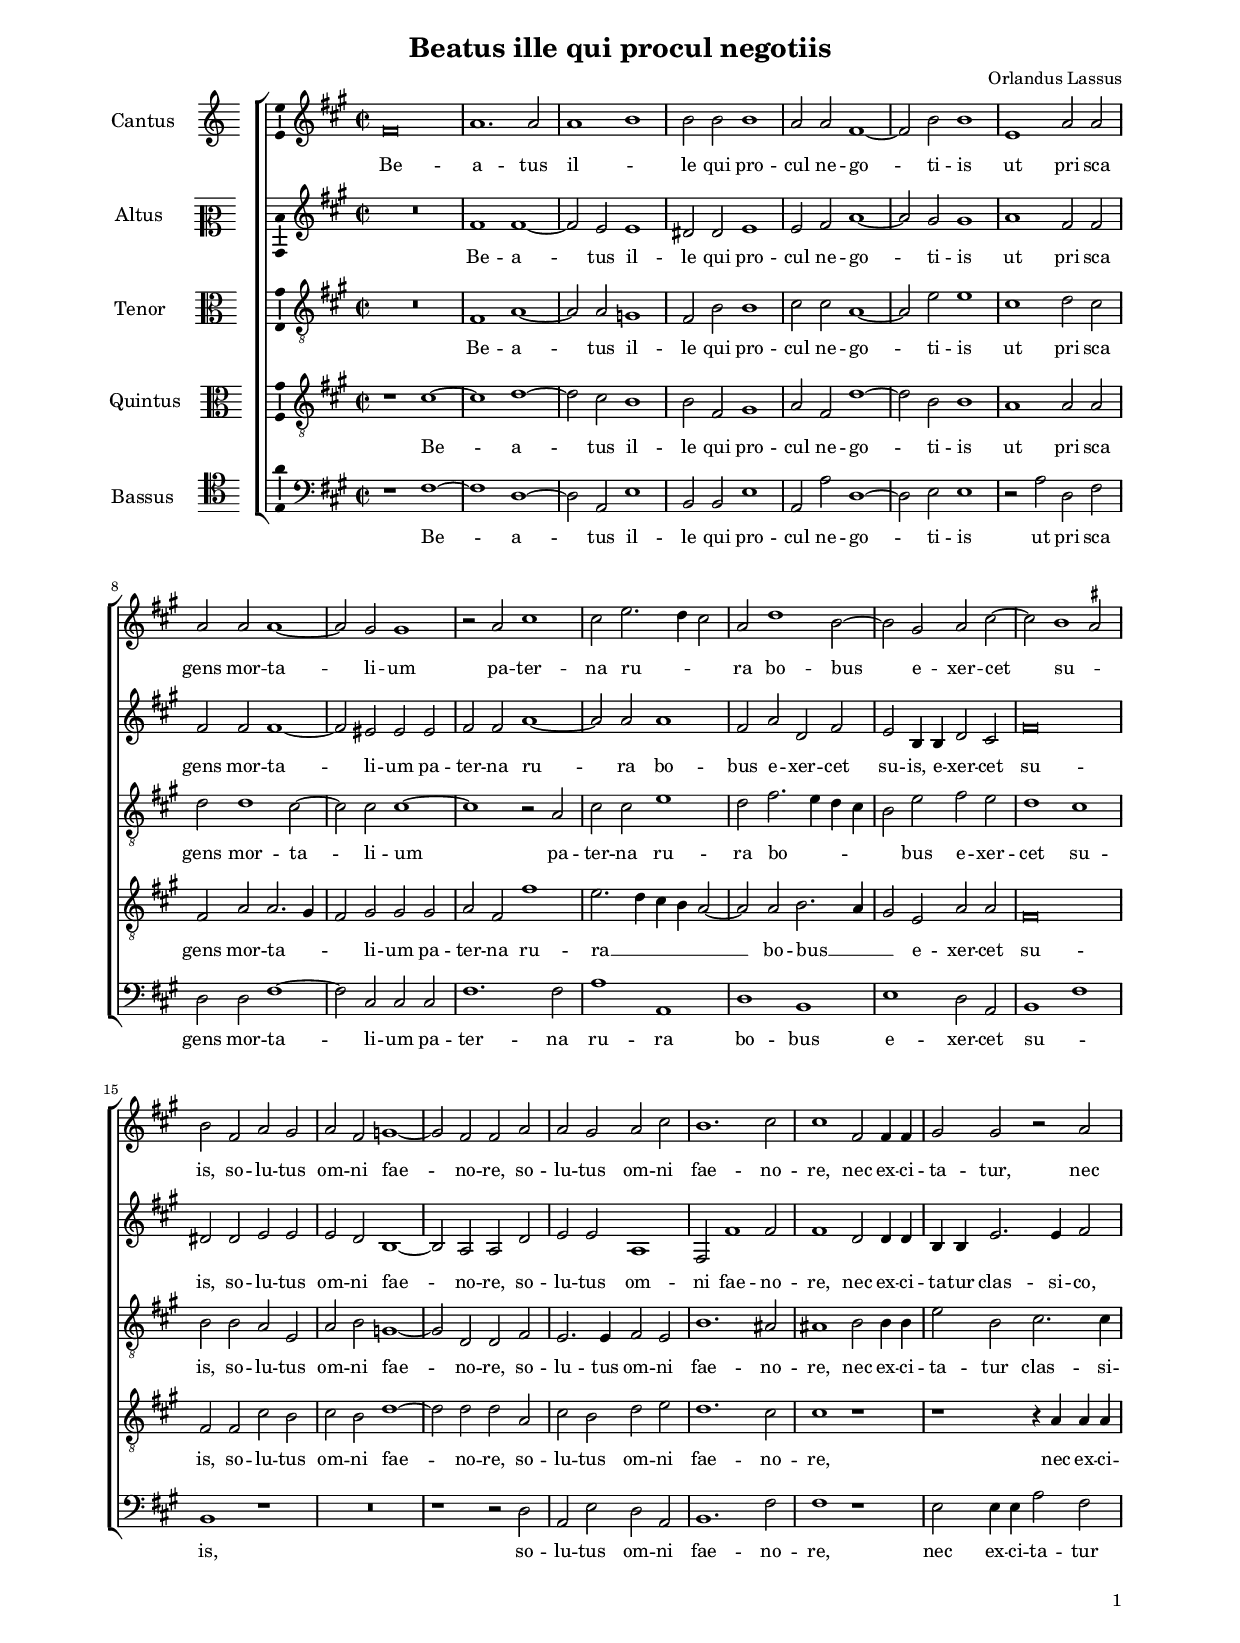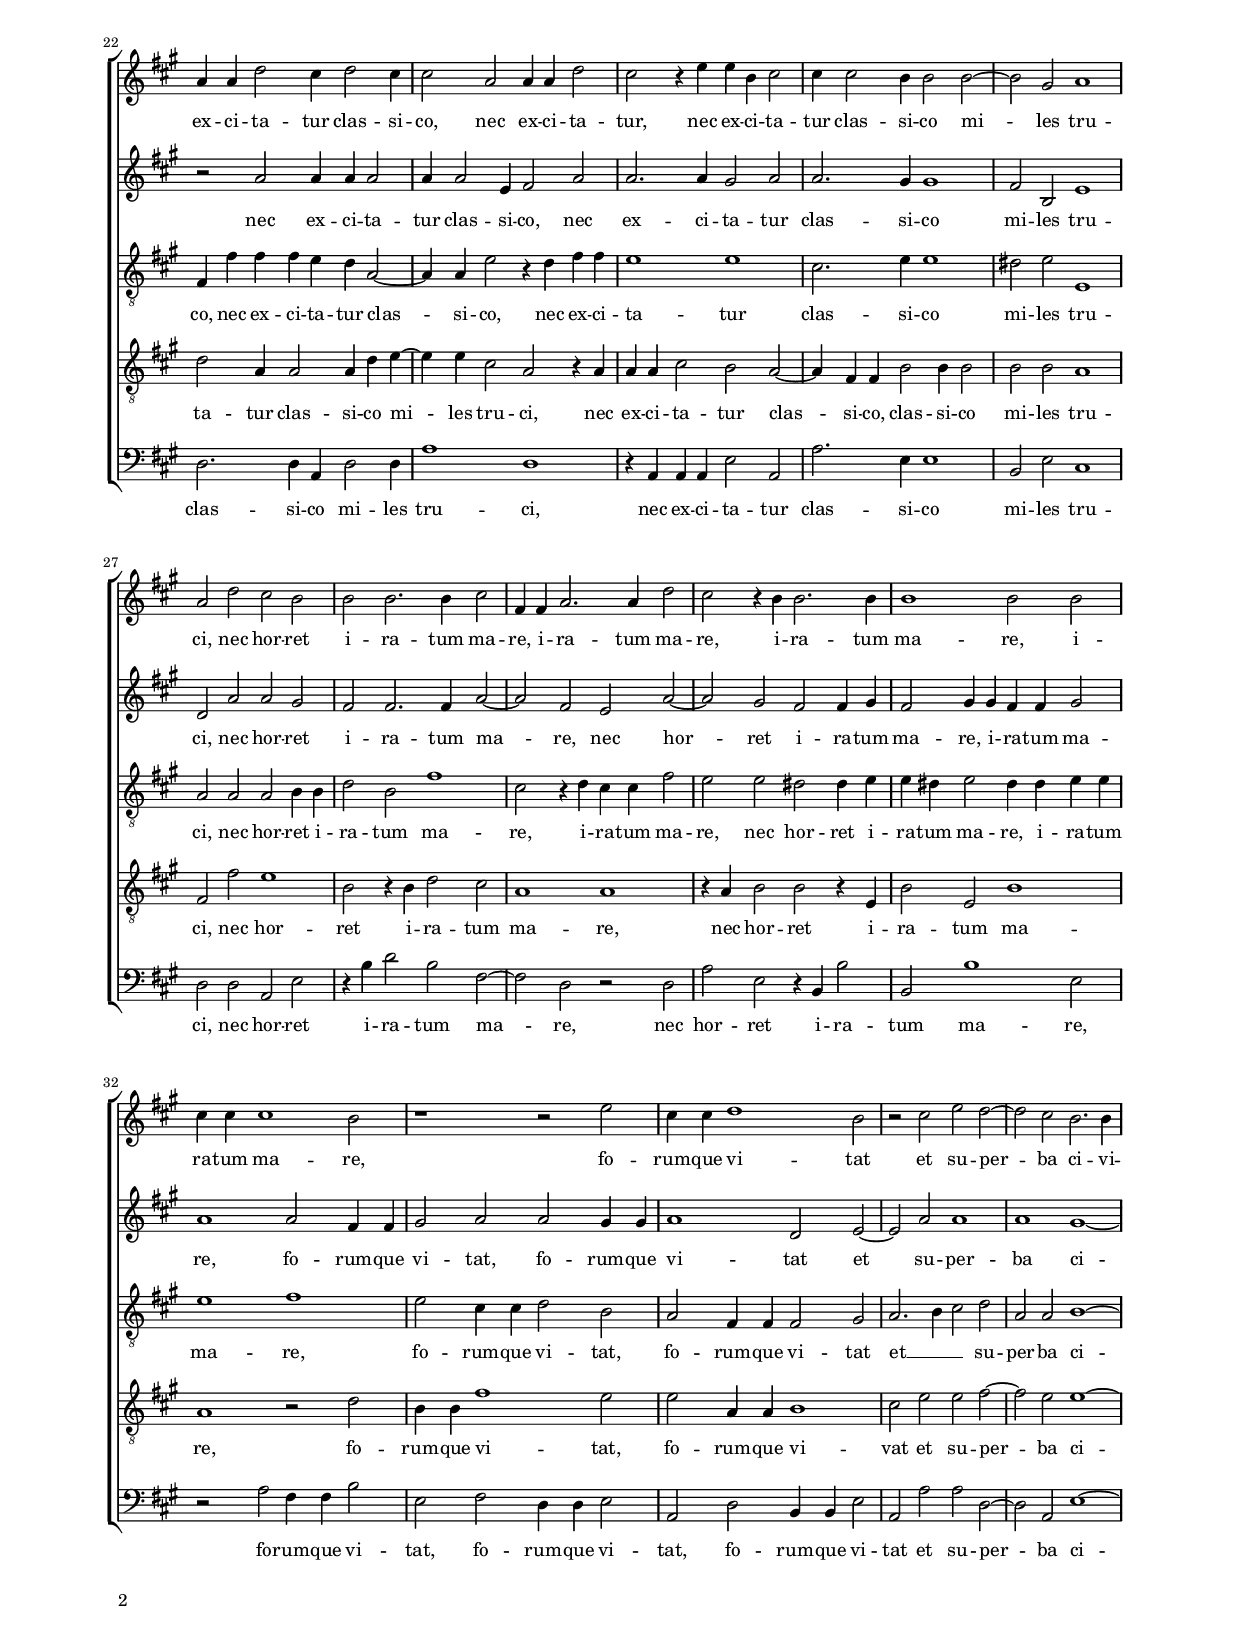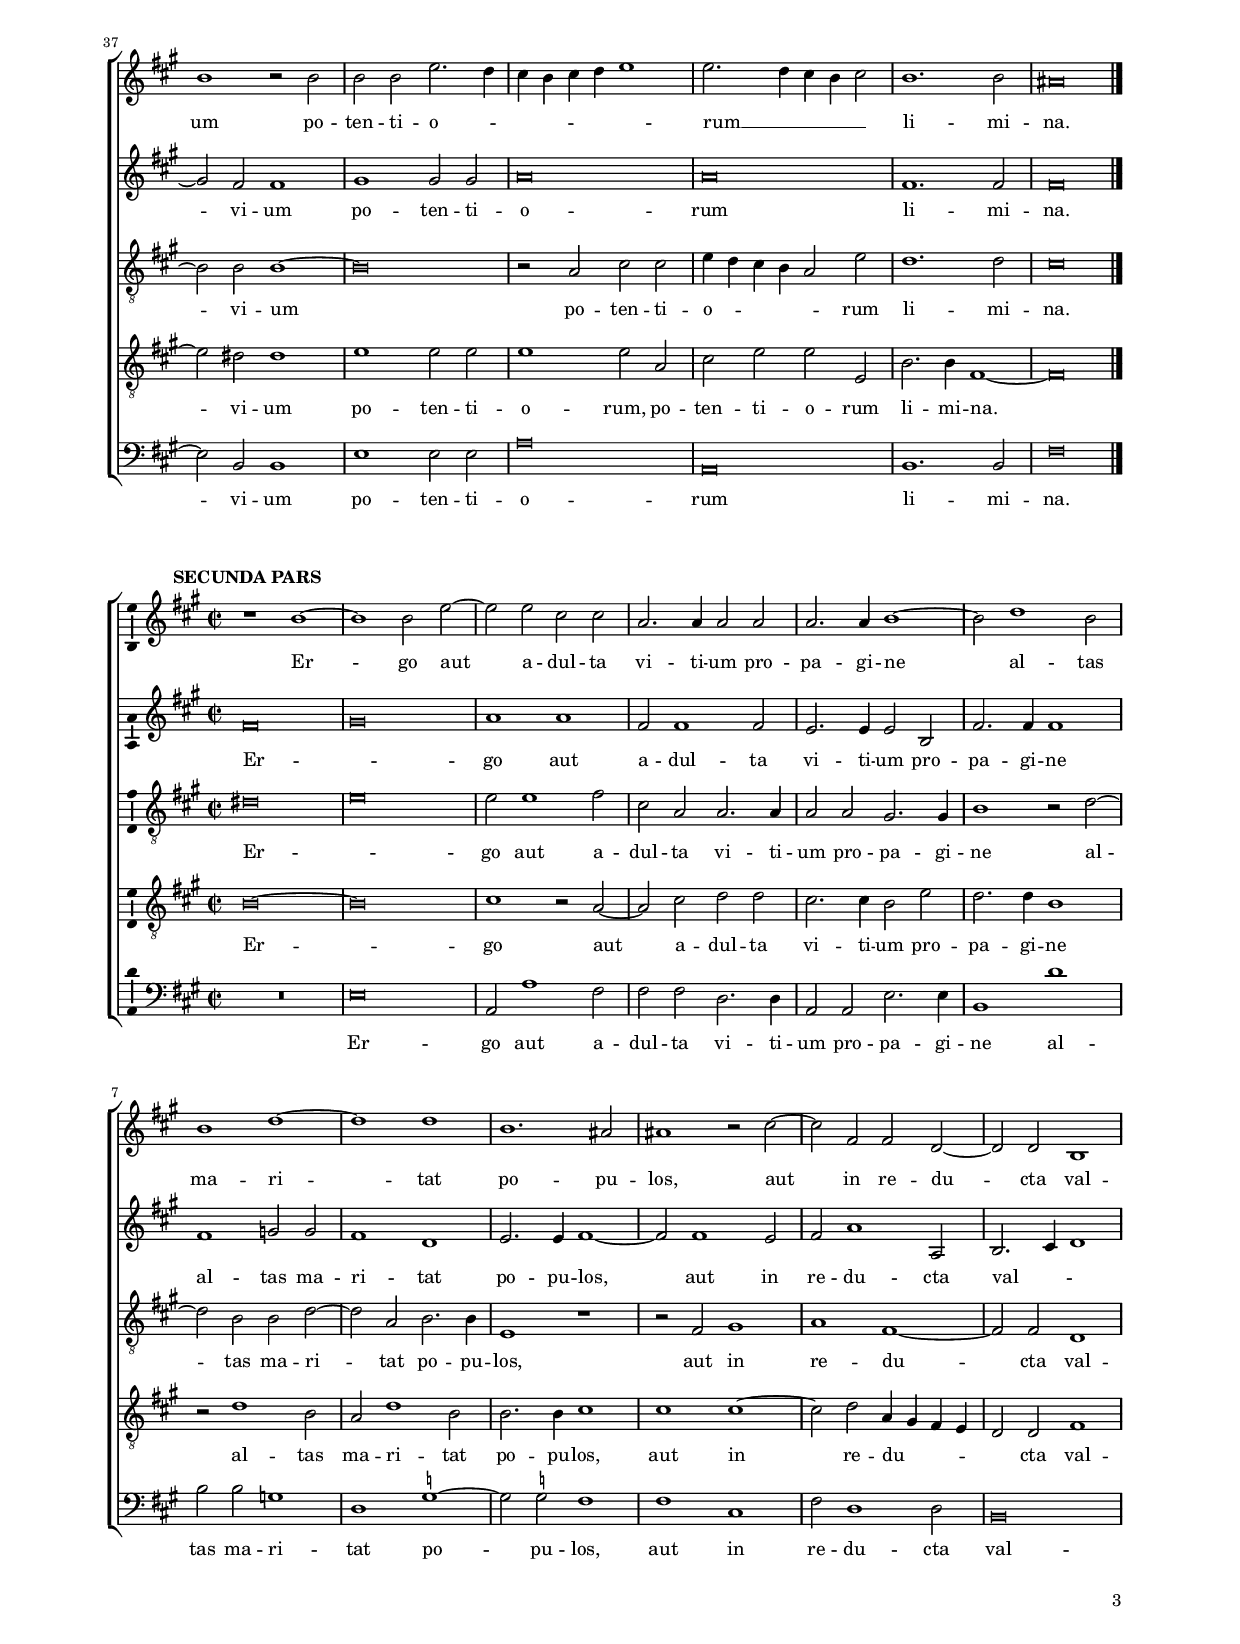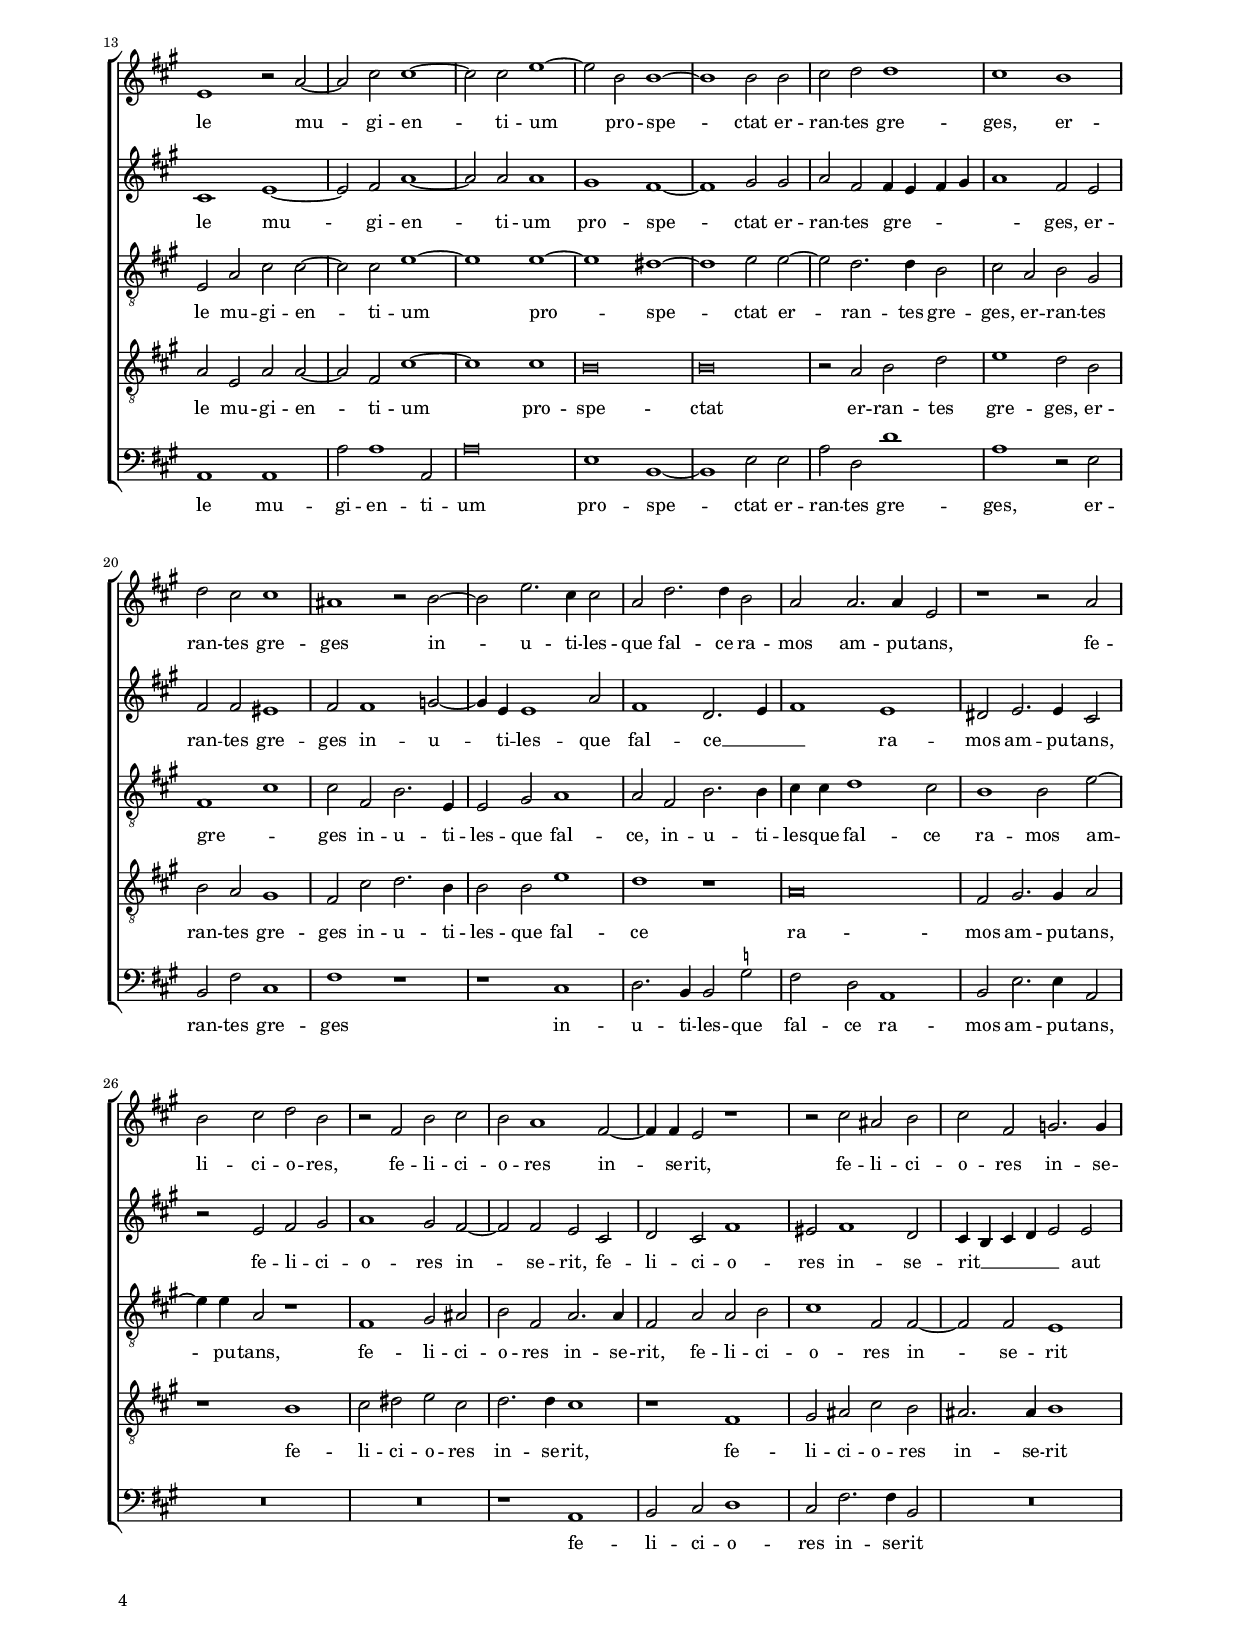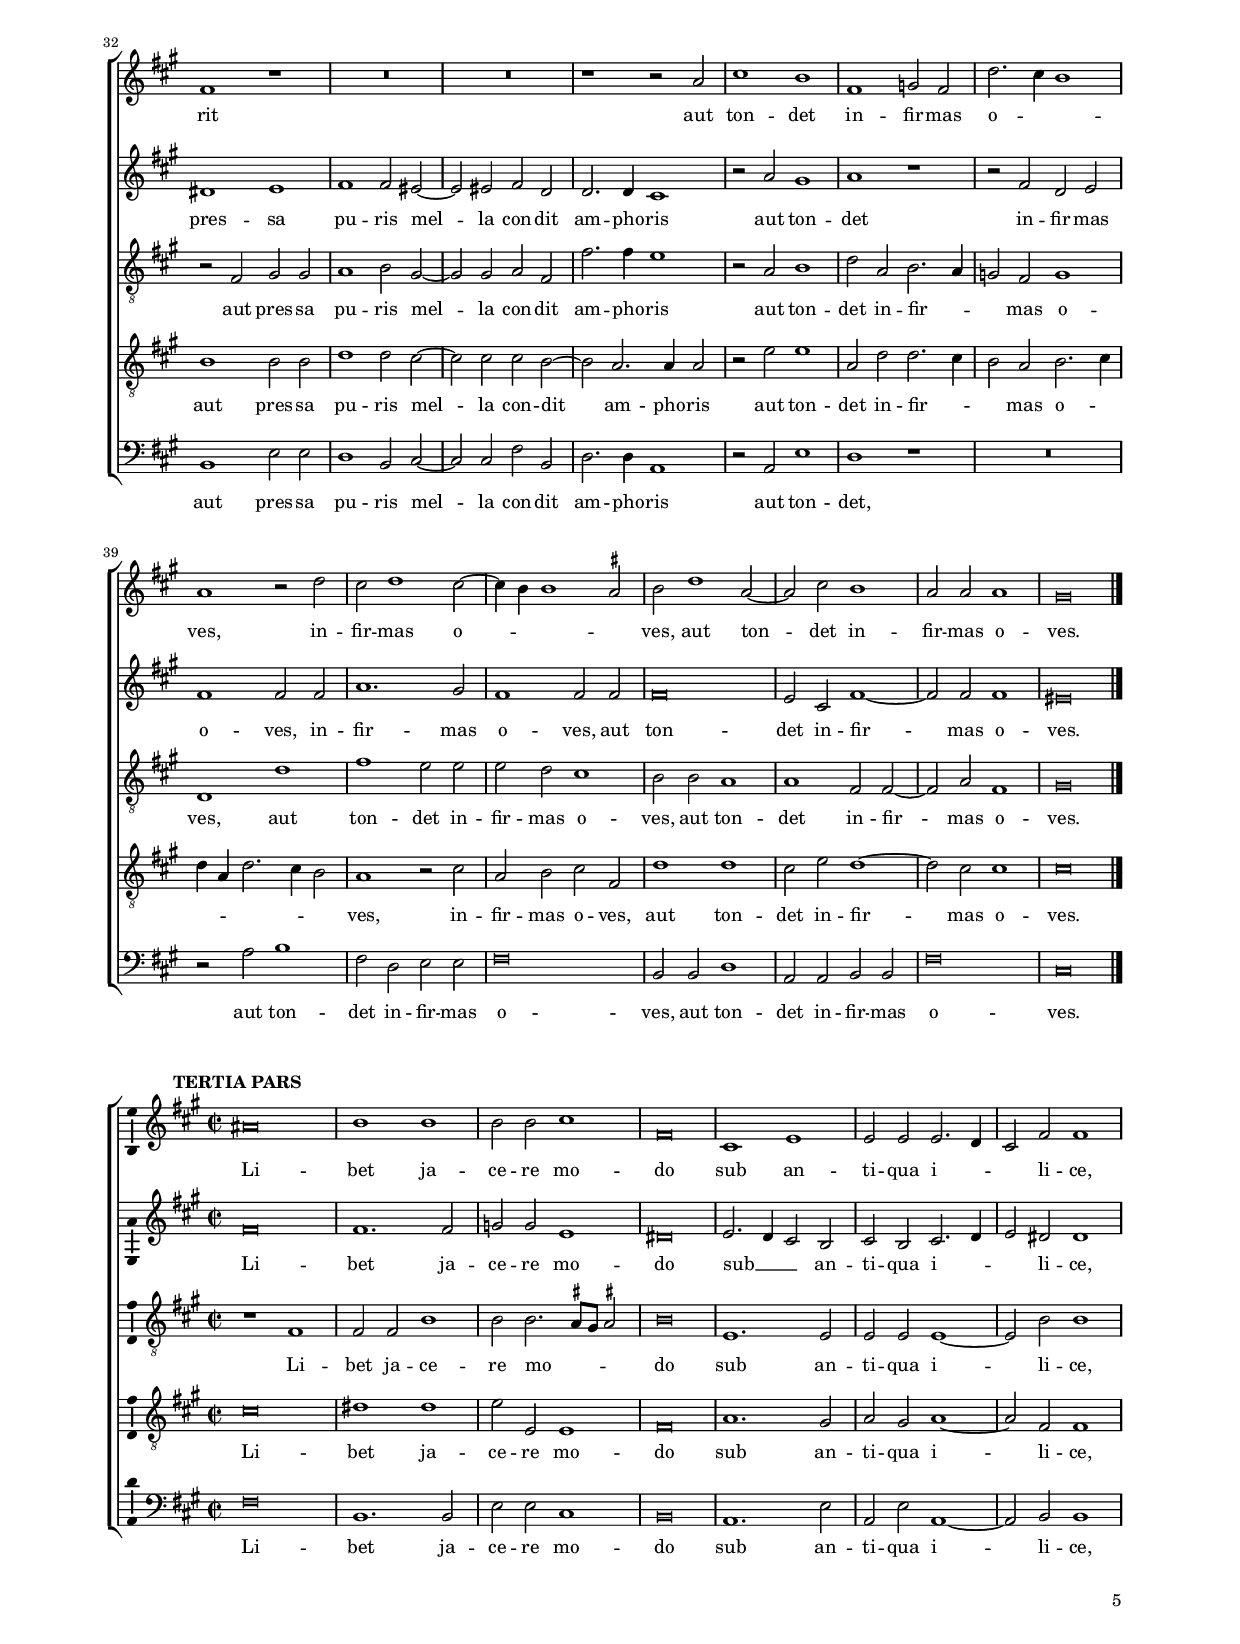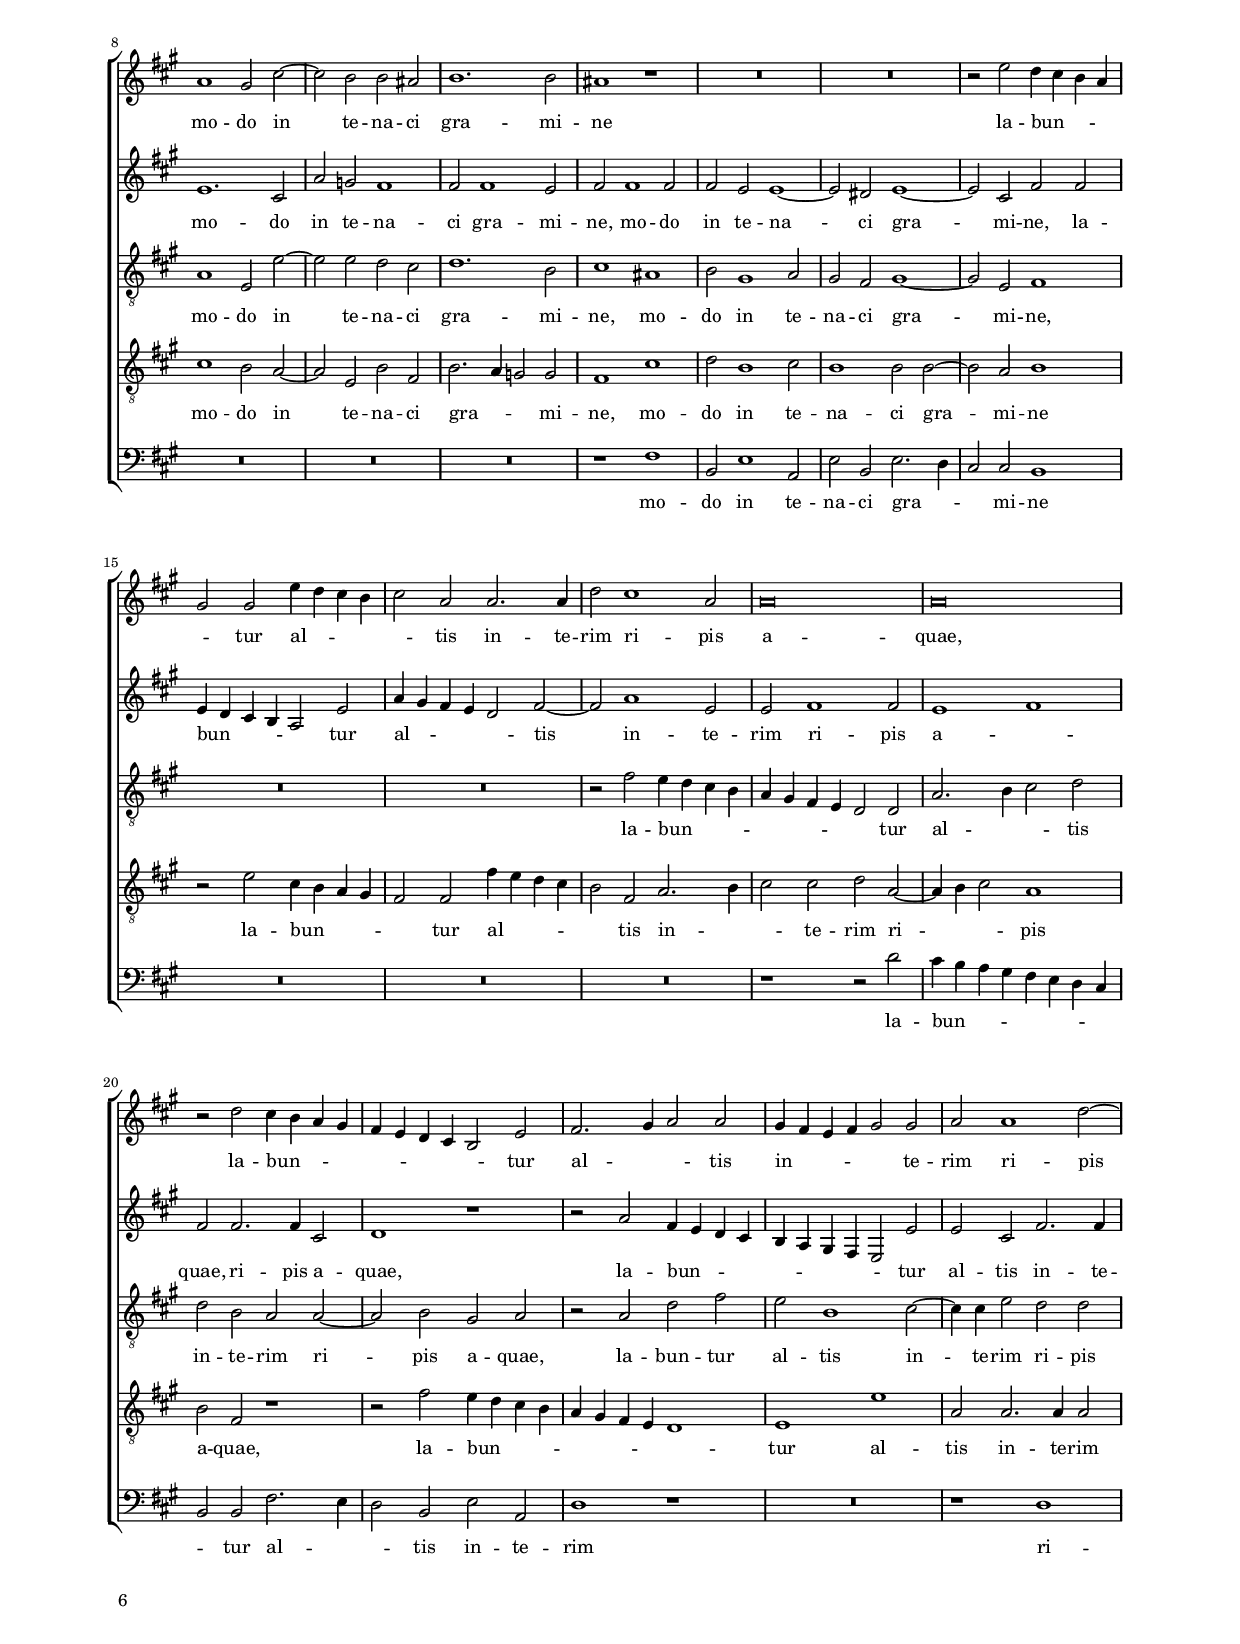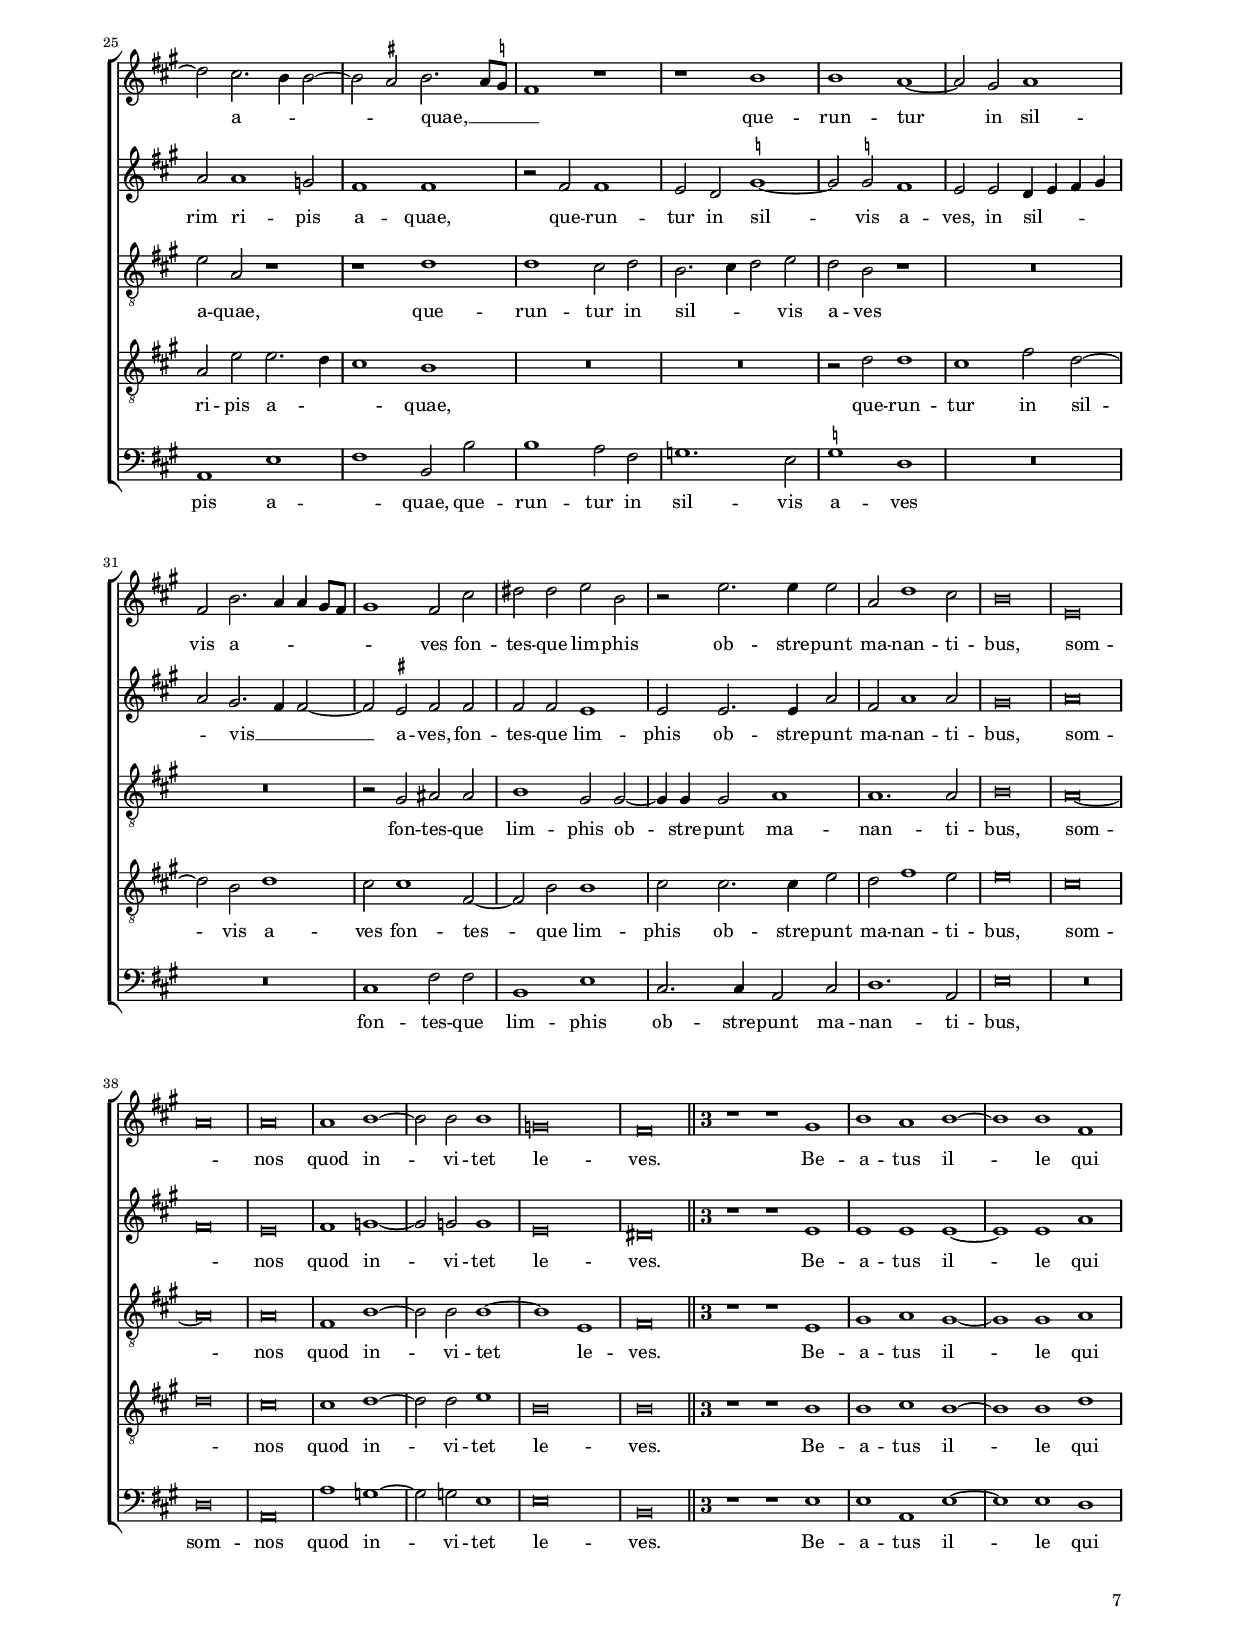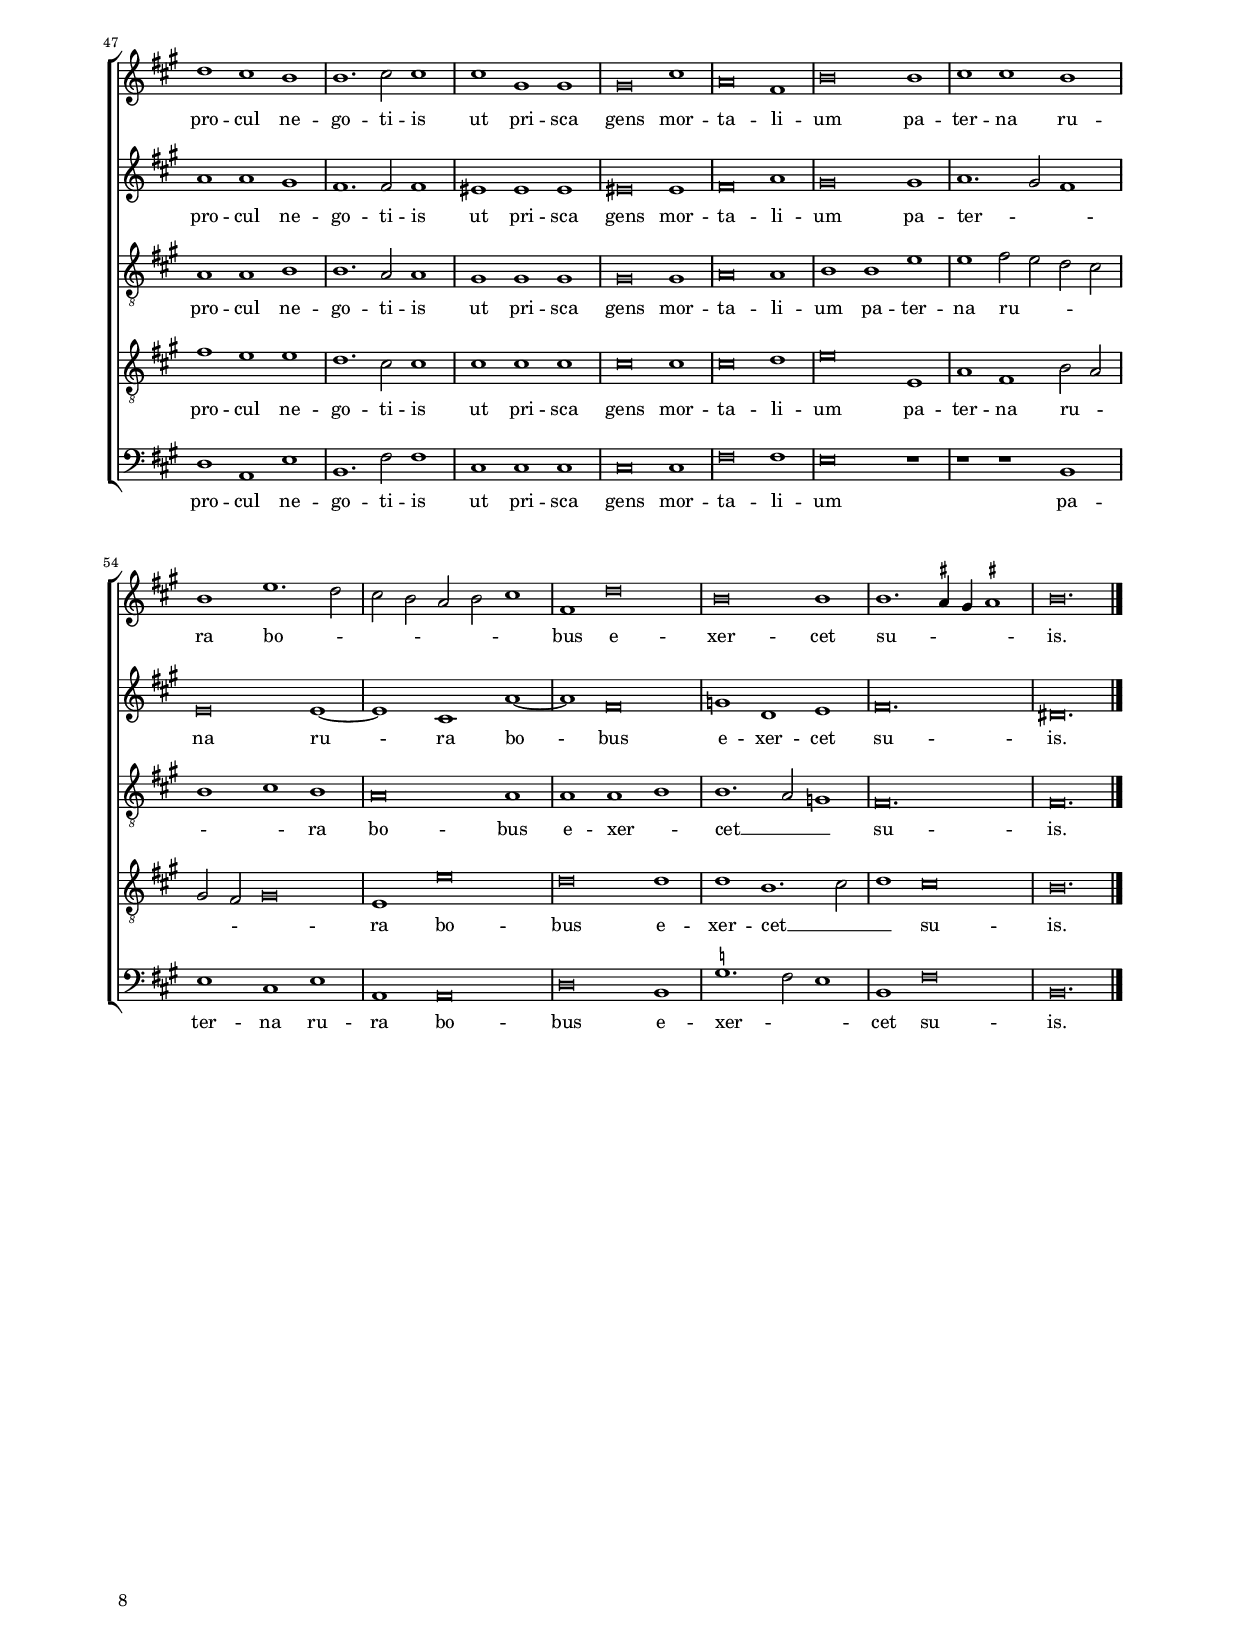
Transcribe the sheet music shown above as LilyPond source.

\header
{
  title="Beatus ille qui procul negotiis"
  composer="Orlandus Lassus"
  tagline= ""
}

\version "2.24.1"
\include "deutsch.ly"
#(set-global-staff-size 15)
% #(set-default-paper-size "letter")
#(ly:set-option 'point-and-click #f)

	
	ficta = { \once \set suggestAccidentals = ##t }
	
	forget = #(define-music-function (music) (ly:music?) #{
		\accidentalStyle forget
		$music
		\accidentalStyle default
		#})
	


\paper
	{
	top-margin = 1.8 \cm
	bottom-margin = 1.2 \cm
	left-margin = 2 \cm
	right-margin = 2 \cm
	ragged-bottom = ##f
	ragged-last-bottom = ##t
	print-page-number = ##f
	score-system-spacing = #'((basic-distance . 16) (minimum-distance . 14) (padding . 5) (strechability . 150))
	system-system-spacing = #'((basic-distance . 16) (minimum-distance . 14) (padding . 5) (strechability . 150))
	oddFooterMarkup=\markup   \fill-line { "" \fromproperty #'page:page-number-string }
	evenFooterMarkup=\markup  \fill-line { \fromproperty #'page:page-number-string "" }
	last-bottom-spacing = #'((basic-distance . 12) (minimum-distance . 7) (padding . 4))
%	systems-per-page = 3
%	page-count = 6
%	min-systems-per-page = 3
	}

global = {
	\key c \major
	\time 2/2 \set Score.measureLength = #(ly:make-moment 2/1)
	\skip 1*2*42 \bar "|."
	}
	

incipitcantus = \markup { \score {
	{
	\set Staff.instrumentName = \markup { \fontsize #1 "Cantus" }
	\key c \major
	\clef violin
	s4 \bar ""
	}
	\layout  {
	raggedright = ##t
	indent = 1.8 \cm
	line-width = 2.5 \cm
	\context { \Staff \remove Time_signature_engraver }
	\override Staff.Clef.Y-extent = #'(0 . 0)
	}} \hspace #1 }
      
      
incipitaltus = \markup { \score {
	{
	\set Staff.instrumentName = \markup { \fontsize #1 "Altus" }
	\key c \major
	\clef mezzosoprano
	s4 \bar ""
	}
	\layout  {
	raggedright = ##t
	indent = 1.8 \cm
	line-width = 2.5 \cm
	\context { \Staff \remove Time_signature_engraver }
	\override Staff.Clef.Y-extent = #'(0 . 0)
	}} \hspace #1 }


incipittenor = \markup { \score {
	{
	\set Staff.instrumentName = \markup { \fontsize #1 "Tenor" }
	\key c \major
	\clef alto
	s4 \bar ""
	}
	\layout  {
	raggedright = ##t
	indent = 1.8 \cm
	line-width = 2.5 \cm
	\context { \Staff \remove Time_signature_engraver }
	\override Staff.Clef.Y-extent = #'(0 . 0)
	}} \hspace #1 }
      
      
incipitquintus = \markup { \score {
	{
	\set Staff.instrumentName = \markup { \fontsize #1 "Quintus" }
	\key c \major
	\clef alto
	s4 \bar ""
	}
	\layout  {
	raggedright = ##t
	indent = 1.8 \cm
	line-width = 2.5 \cm
	\context { \Staff \remove Time_signature_engraver }
	\override Staff.Clef.Y-extent = #'(0 . 0)
	}} \hspace #1 }
      
      
incipitbassus = \markup { \score {
	{
	\set Staff.instrumentName = \markup { \fontsize #1 "Bassus" }
	\key c \major
	\clef tenor
	s4 \bar ""
	}
	\layout  {
	raggedright = ##t
	indent = 1.8 \cm
	line-width = 2.5 \cm
	\context { \Staff \remove Time_signature_engraver }
	\override Staff.Clef.Y-extent = #'(0 . 0)
	}} \hspace #1 }


cantus =  \relative c''
	{
	a\breve
	c1. c2
	c1 d
	d2 d d1
%5
	c2 c a1~ |
	a2 d d1
	g,1 c2 c \break \noPageBreak
	c2 c c1~
	c2 h h1
%10
	r2 c e1 |
	e2 g2. f4 e2
	c2 f1 d2~
	d2 h c e~
	e2 d1 \ficta cis2 \break
%15
	d2 a c h |
	c2 a b1~
	b2 a a c
	c2 h c e
	d1. e2
%20
	e1 a,2 a4 a |
	h2 h r c \pageBreak
	c4 c f2 e4 f2 e4
	e2 c c4 c f2
	e2 r4 g g d e2
%25
	e4 e2 d4 d2 d~ |
	d2 h c1 \break
	c2 f e d
	d2 d2. d4 e2
	a,4 a c2. c4 f2
%30
	e2 r4 d d2. d4 |
	d1 d2 d \break
	e4 e e1 d2
	r1 r2 g
	e4 e f1 d2
%35
	r2 e g f~ | 
	f2 e d2. d4 \pageBreak
	d1 r2 d
	d2 d g2. f4
	e4 d e f g1
%40
	g2. f4 e d e2 |
	d1. d2
	cis\breve |
	}


altus =  \relative c'
	{
	R\breve
	a'1 a~
	a2 g g1
	fis2 fis g1
%5
	g2 a c1~ |
	c2 h h1
	c1 a2 a
	a2 a a1~
	a2 gis gis gis
%10
	a2 a c1~ |
	c2 c c1
	a2 c f, a
	g2 d4 d f2 e
	a\breve
%15
	fis2 fis g g |
	g2 f d1~
	d2 c c f
	g2 g c,1
	a2 a'1 a2
%20
	a1 f2 f4 f |
	d4 d g2. g4 a2
	r2 c c4 c c2
	c4 c2 g4 a2 c
	c2. c4 h2 c
%25
	c2. h4 h1 |
	a2 d, g1
	f2 c' c h
	a2 a2. a4 c2~
	c2 a g c~
%30
	c2 h a a4 h |
	a2 h4 h a a h2
	c1 c2 a4 a
	h2 c c h4 h
	c1 f,2 g~
%35
	g2 c c1 |
	c1 h~
	h2 a a1
	h1 h2 h
	c\breve
%40
	c\breve |
	a1. a2
	a\breve |
	}


tenor =  \relative c'
	{
	R\breve
	a1 c~
	c2 c b1
	a2 d d1
%5
	e2 e c1~ |
	c2 g' g1
	e1 f2 e |
	f2 f1 e2~
	e2 e e1~
%10
	e1 r2 c |
	e2 e g1
	f2 a2. g4 f e
	d2 g a g
	f1 e
%15
	d2 d c g |
	c2 d b1~
	b2 f f a
	g2. g4 a2 g
	d'1. cis2
%20
	cis1 d2 d4 d |
	g2 d e2. e4
	a,4 a' a a g f c2~
	c4 c g'2 r4 f a a
	g1 g
%25
	e2. g4 g1 |
	fis2 g g,1
	c2 c c d4 d
	f2 d a'1
	e2 r4 f e e a2
%30
	g2 g fis fis4 g |
	g4 fis g2 fis4 fis g g
	g1 a
	g2 e4 e f2 d
	c2 a4 a a2 h
%35
	c2. d4 e2 f |
	c2 c d1~
	d2 d d1~
	d\breve
	r2 c e e
%40
	g4 f e d c2 g' |
	f1. f2
	e\breve |
	}


quintus  =  \relative c'
	{
	r1 e~
	e1 f~
	f2 e d1
	d2 a h1
%5
	c2 a f'1~ |
	f2 d d1
	c1 c2 c
	a2 c c2. h4
	a2 h h h
%10
	c2 a a'1 |
	g2. f4 e d c2~
	c2 c d2. c4
	h2 g c c
	a\breve
%15
	a2 a e' d |
	e2 d f1~
	f2 f f c
	e2 d f g
	f1. e2
%20
	e1 r |
	r1 r4 c c c
	f2 c4 c2 c4 f g~
	g4 g e2 c r4 c
	c4 c e2 d c~
%25
	c4 a a d2 d4 d2 |
	d2 d c1
	a2 a' g1
	d2 r4 d f2 e
	c1 c
%30
	r4 c d2 d r4 g, |
	d'2 g, d'1
	c1 r2 f
	d4 d a'1 g2
	g2 c,4 c d1
%35
	e2 g g a~ |
	a2 g g1~
	g2 fis fis1
	g1 g2 g
	g1 g2 c,
%40
	e2 g g g, |
	d'2. d4 a1~
	a\breve |
	}


bassus  =  \relative c
	{
	r1 a'~
	a1 f~
	f2 c g'1
	d2 d g1
%5
	c,2 c' f,1~ |
	f2 g2 g1
	r2 c f, a
	f2 f a1~
	a2 e e e 
%10
	a1. a2 |
	c1 c,
	f1 d
	g1 f2 c
	d1 a'
%15
	d,1 r |
	R\breve
	r1 r2 f
	c2 g' f c
	d1. a'2
%20
	a1 r |
	g2 g4 g c2 a
	f2. f4 c f2 f4
	c'1 f,
	r4 c c c g'2 c,
%25
	c'2. g4 g1 |
	d2 g e1
	f2 f c g'
	r4 d' f2 d a~
	a2 f r f
%30
	c'2 g r4 d d'2 |
	d,2 d'1 g,2
	r2 c a4 a d2
	g,2 a f4 f g2
	c,2 f d4 d g2
%35
	c,2 c' c f,~ |
	f2 c g'1~
	g2 d d1
	g1 g2 g
	c\breve
%40
	c,\breve |
	d1. d2
	a'\breve |
	}


lyricscantus = \lyricmode {
	Be -- a -- tus il -- _ le qui pro -- cul ne -- go -- ti -- is
	ut pri -- sca gens mor -- ta -- li -- um
	pa -- ter -- na ru -- _ _ ra bo -- bus e -- xer -- cet su -- _ is,
	so -- lu -- tus om -- ni fae -- no -- re,
	so -- lu -- tus om -- ni fae -- no -- re,
	nec ex -- ci -- ta -- tur,
	nec ex -- ci -- ta -- tur clas -- si -- co,
	nec ex -- ci -- ta -- tur,
	nec ex -- ci -- ta -- tur clas -- si -- co
	mi -- les tru -- ci,
	nec hor -- ret i -- ra -- tum ma -- re,
	i -- ra -- tum ma -- re,
	i -- ra -- tum ma -- re,
	i -- ra -- tum ma -- re,
	fo -- rum -- que vi -- tat
	et su -- per -- ba ci -- vi -- um po -- ten -- ti -- o -- _ _ _ _ _ _ rum __ _ _ _ _ li -- mi -- na.
	}


lyricsaltus = \lyricmode {
	Be -- a -- tus il -- le qui pro -- cul ne -- go -- ti -- is
	ut pri -- sca gens mor -- ta -- li -- um
	pa -- ter -- na ru -- ra bo -- bus e -- xer -- cet su -- is,
	e -- xer -- cet su -- is,
	so -- lu -- tus om -- ni fae -- no -- re,
	so -- lu -- tus om -- ni fae -- no -- re,
	nec ex -- ci -- ta -- tur clas -- si -- co,
	nec ex -- ci -- ta -- tur clas -- si -- co,
	nec ex -- ci -- ta -- tur clas -- si -- co
	mi -- les tru -- ci,
	nec hor -- ret i -- ra -- tum ma -- re,
	nec hor -- ret i -- ra -- tum ma -- re,
	i -- ra -- tum ma -- re,
	fo -- rum -- que vi -- tat,
	fo -- rum -- que vi -- tat
	et su -- per -- ba ci -- vi -- um po -- ten -- ti -- o -- rum li -- mi -- na.
	}


lyricstenor = \lyricmode {
	Be -- a -- tus il -- le qui pro -- cul ne -- go -- ti -- is
	ut pri -- sca gens mor -- ta -- li -- um
	pa -- ter -- na ru -- ra bo -- _ _ _ _ bus e -- xer -- cet su -- is,
	so -- lu -- tus om -- ni fae -- no -- re,
	so -- lu -- tus om -- ni fae -- no -- re,
	nec ex -- ci -- ta -- tur clas -- si -- co,
	nec ex -- ci -- ta -- tur clas -- si -- co,
	nec ex -- ci -- ta -- tur clas -- si -- co
	mi -- les tru -- ci,
	nec hor -- ret i -- ra -- tum ma -- re,
	i -- ra -- tum ma -- re,
	nec hor -- ret i -- ra -- tum ma -- re,
	i -- ra -- tum ma -- re,
	fo -- rum -- que vi -- tat,
	fo -- rum -- que vi -- tat
	et __ _ _ su -- per -- ba ci -- vi -- um po -- ten -- ti -- o -- _ _ _ _ rum li -- mi -- na.
	}


lyricsquintus = \lyricmode {
	Be -- a -- tus il -- le qui pro -- cul ne -- go -- ti -- is
	ut pri -- sca gens mor -- ta -- _ _ li -- um
	pa -- ter -- na ru -- ra __ _ _ _ _ bo -- bus __ _ _ e -- xer -- cet su -- is,
	so -- lu -- tus om -- ni fae -- no -- re,
	so -- lu -- tus om -- ni fae -- no -- re,
	nec ex -- ci -- ta -- tur clas -- si -- co mi -- les tru -- ci,
	nec ex -- ci -- ta -- tur clas -- si -- co,
	clas -- si -- co mi -- les tru -- ci,
	nec hor -- ret i -- ra -- tum ma -- re,
	nec hor -- ret i -- ra -- tum ma -- re,
	fo -- rum -- que vi -- tat,
	fo -- rum -- que vi -- vat
	et su -- per -- ba ci -- vi -- um po -- ten -- ti -- o -- rum,
	po -- ten -- ti -- o -- rum li -- mi -- na.
	}


lyricsbassus = \lyricmode {
	Be -- a -- tus il -- le qui pro -- cul ne -- go -- ti -- is
	ut pri -- sca gens mor -- ta -- li -- um
	pa -- ter -- na ru -- ra bo -- bus e -- xer -- cet su -- _ is,
	so -- lu -- tus om -- ni fae -- no -- re,
	nec ex -- ci -- ta -- tur clas -- si -- co mi -- les tru -- ci,
	nec ex -- ci -- ta -- tur clas -- si -- co mi -- les tru -- ci,
	nec hor -- ret i -- ra -- tum ma -- re,
	nec hor -- ret i -- ra -- tum ma -- re,
	fo -- rum -- que vi -- tat,
	fo -- rum -- que vi -- tat,
	fo -- rum -- que vi -- tat
	et su -- per -- ba ci -- vi -- um po -- ten -- ti -- o -- rum li -- mi -- na.
	}


\score
{  
	\transpose c a, {
	\new ChoirStaff \with { \override StaffGrouper.staff-staff-spacing.basic-distance = #12 }
	<<

	\new Staff << \global
	\new Voice="v1" {
		\set Staff.instrumentName=\incipitcantus
		\set Staff.midiInstrument = "reed organ"
		\clef violin
		\cantus }
	\new Lyrics \lyricsto "v1" {\lyricscantus }
	>>


	\new Staff << \global
	\new Voice="v2" {
		\set Staff.instrumentName=\incipitaltus
		\set Staff.midiInstrument = "reed organ"
		\clef violin % "G_8"
		\altus}
	\new Lyrics \lyricsto "v2" {\lyricsaltus }
	>>


	\new Staff << \global
	\new Voice="v3" {
		\set Staff.instrumentName=\incipittenor
		\set Staff.midiInstrument = "reed organ"
		\clef "G_8"
		\tenor }
	\new Lyrics \lyricsto "v3" {\lyricstenor }
	>>


	\new Staff << \global
	\new Voice="v5" {
		\set Staff.instrumentName=\incipitquintus
		\set Staff.midiInstrument = "reed organ"
		\clef "G_8"
		\quintus}
	\new Lyrics \lyricsto "v5" {\lyricsquintus }
	>>


	\new Staff << \global
	\new Voice="v4" {
		\set Staff.instrumentName=\incipitbassus
		\set Staff.midiInstrument = "reed organ"
		\clef bass
		\bassus }
	\new Lyrics \lyricsto "v4" {\lyricsbassus}
	>>

	>>
	} % transpose

	\layout
	{
	indent = 2.5 \cm
	\context { \Staff \override TimeSignature.break-visibility = #end-of-line-invisible }
	\context { \Lyrics \override VerticalAxisGroup.nonstaff-relatedstaff-spacing.padding = #1.4 }
%	\context { \Lyrics \override LyricText.font-size = #1 }
	\context { \Staff \consists Ambitus_engraver }
	\context { \Score \override BarNumber.padding = #2 }
	\context { \Voice \override NoteHead.style = #'baroque }
	}


\midi
	{
	\tempo 2 = 90
	}

}

%%%%%%%%%%%%%%%%%%%%  SECUNDA PARS %%%%%%%%%%%%%%%%%%%%


global = {
	\key c \major
	\time 2/2 \set Score.measureLength = #(ly:make-moment 2/1)
	\skip 1*2*45 \bar "|."
	}


cantus =  \relative c''
	{
	r1 d~
	d1 d2 g~
	g2 g e e
	c2. c4 c2 c
%5
	c2. c4 d1~ |
	d2 f1 d2
	d1 f~
	f1 f
	d1. cis2
%10
	cis1 r2 e~ |
	e2 a, a f~
	f2 f d1
	g1 r2 c~
	c2 e e1~
%15
	e2 e g1~ |
	g2 d d1~
	d1 d2 d
	e2 f f1
	e1 d
%20
	f2 e e1 |
	cis1 r2 d~
	d2 g2. e4 e2
	c2 f2. f4 d2
	c2 c2. c4 g2
%25
	r1 r2 c |
	d2 e f d
	r2 a d e
	d2 c1 a2~
	a4 a g2 r1
%30
	r2 e' cis d |
	e2 a, b2. b4
	a1 r
	R\breve
	R\breve
%35
	r1 r2 c |
	e1 d
	a1 b2 a
	f'2. e4 d1
	c1 r2 f
%40
	e2 f1 e2~ |
	e4 d d1 \ficta cis2
	d2 f1 c2~
	c2 e d1
	c2 c c1
%45
	h\breve |
	}


altus =  \relative c'
	{
	a'\breve
	h\breve
	c1 c
	a2 a1 a2
%5
	g2. g4 g2 d |
	a'2. a4 a1
	a1 b2 b
	a1 f
	g2. g4 a1~
%10
	a2 a1 g2 |
	a2 c1 c,2
	d2. e4 f1
	e1 g~
	g2 a c1~
%15
	c2 c c1 |
	h1 a~
	a1 h2 h
	c2 a a4 g a h
	c1 a2 g
%20
	a2 a gis1 |
	a2 a1 b2~
	b4 g g1 c2
	a1 f2. g4
	a1 g
%25
	fis2 g2. g4 e2 |
	r2 g a h
	c1 h2 a~
	a2 a g e
	f2 e a1
%30
	gis2 a1 f2 |
	e4 d e f g2 g
	fis1 g
	a1 a2 gis~
	gis2 gis a f
%35
	f2. f4 e1 |
	r2 c' h1
	c1 r
	r2 a f g
	a1 a2 a
%40
	c1. h2 |
	a1 a2 a
	a\breve
	g2 e a1~
	a2 a a1
%45
	gis\breve |
	}


tenor =  \relative c'
	{
	fis\breve
	g\breve
	g2 g1 a2
	e2 c c2. c4
%5
	c2 c h2. h4 |
	d1 r2 f~
	f2 d d f~
	f2 c d2. d4
	g,1 r
%10
	r2 a h1 |
	c1 a~
	a2 a f1
	g2 c e e~
	e2 e g1~
%15
	g1 g~ |
	g1 fis~
	fis1 g2 g~
	g2 f2. f4 d2
	e2 c d h
%20
	a1 e' |
	e2 a, d2. g,4
	g2 h c1
	c2 a d2. d4
	e4 e f1 e2
%25
	d1 d2 g~ |
	g4 g c,2 r1
	a1 h2 cis
	d2 a c2. c4
	a2 c c d
%30
	e1 a,2 a~ |
	a2 a g1
	r2 a h h
	c1 d2 h~
	h2 h c a
%35
	a'2. a4 g1 |
	r2 c, d1
	f2 c d2. c4
	b2 a b1
	f1 f'
%40
	a1 g2 g |
	g2 f e1
	d2 d c1
	c1 a2 a~
	a2 c a1
%45
	h\breve |
	}


quintus  =  \relative c'
	{
	d\breve~
	d\breve
	e1 r2 c~
	c2 e f f
%5
	e2. e4 d2 g
	f2. f4 d1 |
	r2 f1 d2
	c2 f1 d2
	d2.d4 e1
%10
	e1 e~
	e2 f c4 h a g |
	f2 f a1
	c2 g c c~
	c2 a e'1~
%15
	e1 e
	d\breve |
	d\breve
	r2 c d f
	g1 f2 d
%20
	d2 c h1
	a2 e' f2. d4 |
	d2 d g1
	f1 r
	c\breve
%25
	a2 h2. h4 c2
	r1 d |
	e2 fis g e
	f2. f4 e1
	r1 a,
%30
	h2 cis e d
	cis2. cis4 d1 |
	d1 d2 d
	f1 f2 e~
	e2 e e d~
%35
	d2 c2. c4 c2
	r2 g' g1 |
	c,2 f f2. e4
	d2 c d2. e4
	f4 c f2. e4 d2
%40
	c1 r2 e
	c2 d e a, |
	f'1 f
	e2 g f1~
	f2 e e1
%45
	e\breve |
	}


bassus  =  \relative c
	{
	R\breve
	g'\breve
	c,2 c'1 a2
	a2 a f2. f4
%5
	c2 c g'2. g4 |
	d1 f'
	d2 d b1
	f1 \ficta b~
	\ficta b2 \ficta b! a1
%10
	a1 e |
	a2 f1 f2
	d\breve
	c1 c
	c'2 c1 c,2
%15
	c'\breve |
	g1 d~
	d1 g2 g
	c2 f, f'1
	c1 r2 g
%20
	d2 a' e1 |
	a1 r
	r1 e
	f2. d4 d2 \ficta b'
	a2 f c1
%25
	d2 g2. g4 c,2 |
	R\breve
	R\breve
	r1 c
	d2 e f1
%30
	e2 a2. a4 d,2 |
	R\breve
	d1 g2 g
	f1 d2 e~
	e2 e a d,
%35
	f2. f4 c1 |
	r2 c g'1
	f1 r
	R\breve
	r2 c' d1
%40
	a2 f g g |
	a\breve
	d,2 d f1
	c2 c d d
	a'\breve
%45
	e\breve |
	}


lyricscantus = \lyricmode {
	Er -- go aut a -- dul -- ta vi -- ti -- um pro -- pa -- gi -- ne
	al -- tas ma -- ri -- tat po -- pu -- los,
	aut in re -- du -- cta val -- le mu -- gi -- en -- ti -- um
	pro -- spe -- ctat er -- ran -- tes gre -- ges,
	er -- ran -- tes gre -- ges
	in -- u -- ti -- les -- que fal -- ce ra -- mos am -- pu -- tans,
	fe -- li -- ci -- o -- res,
	fe -- li -- ci -- o -- res in -- se -- rit,
	fe -- li -- ci -- o -- res in -- se -- rit
	aut ton -- det in -- fir -- mas o -- _ _ ves,
	in -- fir -- mas o -- _ _ _ ves,
	aut ton -- det in -- fir -- mas o -- ves.
	}


lyricsaltus = \lyricmode {
	Er -- _ go aut a -- dul -- ta vi -- ti -- um pro -- pa -- gi -- ne
	al -- tas ma -- ri -- tat po -- pu -- los,
	aut in re -- du -- cta val -- _ _ le mu -- gi -- en -- ti -- um
	pro -- spe -- ctat er -- ran -- tes gre -- _ _ _ _ ges,
	er -- ran -- tes gre -- ges
	in -- u -- ti -- les -- que fal -- ce __ _ _ ra -- mos am -- pu -- tans,
	fe -- li -- ci -- o -- res in -- se -- rit,
	fe -- li -- ci -- o -- res in -- se -- rit __ _ _ _ _
	aut pres -- sa pu -- ris mel -- la con -- dit am -- pho -- ris
	aut ton -- det in -- fir -- mas o -- ves,
	in -- fir -- mas o -- ves,
	aut ton -- det in -- fir -- mas o -- ves.
	}


lyricstenor = \lyricmode {
	Er -- _ go aut a -- dul -- ta vi -- ti -- um pro -- pa -- gi -- ne
	al -- tas ma -- ri -- tat po -- pu -- los,
	aut in re -- du -- cta val -- le mu -- gi -- en -- ti -- um
	pro -- spe -- ctat er -- ran -- tes gre -- ges,
	er -- ran -- tes gre -- _ ges
	in -- u -- ti -- les -- que fal -- ce,
	in -- u -- ti -- les -- que fal -- ce ra -- mos am -- pu -- tans,
	fe -- li -- ci -- o -- res in -- se -- rit,
	fe -- li -- ci -- o -- res in -- se -- rit
	aut pres -- sa pu -- ris mel -- la con -- dit am -- pho -- ris
	aut ton -- det in -- fir -- _ _ mas o -- ves,
	aut ton -- det in -- fir -- mas o -- ves,
	aut ton -- det in -- fir -- mas o -- ves.
	}


lyricsquintus = \lyricmode {
	Er -- go aut a -- dul -- ta vi -- ti -- um pro -- pa -- gi -- ne
	al -- tas ma -- ri -- tat po -- pu -- los,
	aut in re -- du -- _ _ _ _ cta val -- le mu -- gi -- en -- ti -- um
	pro -- spe -- ctat er -- ran -- tes gre -- ges,
	er -- ran -- tes gre -- ges
	in -- u -- ti -- les -- que fal -- ce ra -- mos am -- pu -- tans,
	fe -- li -- ci -- o -- res in -- se -- rit,
	fe -- li -- ci -- o -- res in -- se -- rit
	aut pres -- sa pu -- ris mel -- la con -- dit am -- pho -- ris
	aut ton -- det in -- fir -- _ _ mas o -- _ _ _ _ _ _ ves,
	in -- fir -- mas o -- ves,
	aut ton -- det in -- fir -- mas o -- ves.
	}


lyricsbassus = \lyricmode {
	Er -- go aut a -- dul -- ta vi -- ti -- um pro -- pa -- gi -- ne
	al -- tas ma -- ri -- tat po -- pu -- los,
	aut in re -- du -- cta val -- le mu -- gi -- en -- ti -- um
	pro -- spe -- ctat er -- ran -- tes gre -- ges,
	er -- ran -- tes gre -- ges
	in -- u -- ti -- les -- que fal -- ce ra -- mos am -- pu -- tans,
	fe -- li -- ci -- o -- res in -- se -- rit
	aut pres -- sa pu -- ris mel -- la con -- dit am -- pho -- ris
	aut ton -- det,
	aut ton -- det in -- fir -- mas o -- ves,
	aut ton -- det in -- fir -- mas o -- ves.
	}


\score
	{  
	\transpose c a, {
	\new ChoirStaff \with { \override StaffGrouper.staff-staff-spacing.basic-distance = #12 }
	<<

	\new Staff <<\global
	\new Voice="v1" {
	  %\set Staff.instrumentName=Cantus
		\set Staff.midiInstrument = "reed organ"
		\clef violin
		\cantus }
	\new Lyrics \lyricsto "v1" {\lyricscantus }
	>>


	\new Staff << \global
	\new Voice="v2" {
	  %\set Staff.instrumentName=Altus
		\set Staff.midiInstrument = "reed organ"
		\clef violin % "G_8"
		\altus}
	\new Lyrics \lyricsto "v2" {\lyricsaltus }
	>>


	\new Staff <<\global
	\new Voice="v3" {
	  %\set Staff.instrumentName=Tenor
		\set Staff.midiInstrument = "reed organ"
		\clef "G_8"
		\tenor }
	\new Lyrics \lyricsto "v3" {\lyricstenor }
	>>


	\new Staff << \global
	\new Voice="v5" {
	  %\set Staff.instrumentName=Quintus
		\set Staff.midiInstrument = "reed organ"
		\clef "G_8"
		\quintus}
	\new Lyrics \lyricsto "v5" {\lyricsquintus }
	>>


	\new Staff <<\global
	\new Voice="v4" {
	  %\set Staff.instrumentName=Bassus
		\set Staff.midiInstrument = "reed organ"
		\clef bass
		\bassus }
	\new Lyrics \lyricsto "v4" {\lyricsbassus}
	>>
	
	>>
	} % transpose

	\layout
	{
	indent = 0 \cm
	\context { \Staff \override TimeSignature.break-visibility = #end-of-line-invisible }
	\context { \Lyrics \override VerticalAxisGroup.nonstaff-relatedstaff-spacing.padding = #1.4 }
%	\context { \Lyrics \override LyricText.font-size = #1 }
	\context { \Staff \consists Ambitus_engraver }
	\context { \Score \override BarNumber.padding = #2 }
	\context { \Voice \override NoteHead.style = #'baroque }
	}

	\header { piece = \markup { \raise #2 \hspace # 7 \bold "SECUNDA PARS"} }

\midi
	{
	\tempo 2 = 90
	}
	
}

%%%%%%%%%%%%%%%%%%%%  TERTIA PARS %%%%%%%%%%%%%%%%%%%%


global = {
	\key c \major
	\time 2/2 \set Score.measureLength = #(ly:make-moment 2/1)
	\set Score.tempoHideNote = ##t
	\tempo 2 = 90
	\skip 1*2*43 \bar "||"
	\time 3/1 \once \override Score.TimeSignature.style = #'single-digit
	\tempo 2 = 135
	\skip 1*3*16 \bar "|."
	}


cantus =  \relative c''
	{
	cis\breve
	d1 d
	d2 d e1
	a,\breve
%5
	e1 g |
	g2 g g2. f4
	e2 a a1
	c1 h2 e~
	e2 d d cis
%10
	d1. d2 |
	cis1 r
	R\breve
	R\breve
	r2 g' f4 e d c
%15
	h2 h g'4 f e d |
	e2 c c2. c4
	f2 e1 c2
	c\breve
	c\breve
%20
	r2 f e4 d c h |
	a4 g f e d2 g
	a2. h4 c2 c
	h4 a g a h2 h
	c2 c1 f2~
%25
	f2 e2. d4 d2~ |
	d2 \ficta cis d2. \forget c8 \ficta b
	a1 r
	r1 d
	d1 c~
%30
	c2 h c1 |
	a2 d2. c4 c h8 a
	h1 a2 e'
	fis2 fis g d
	r2 g2. g4 g2
%35
	c,2 f1 e2 |
	d\breve
	g,\breve
	c\breve
	c\breve
%40
	c1 d~ |
	d2 d d1
	b\breve
	a\breve
% Triple time - coloration
	r1 r h
%45
	d1 c d~ |
	d1 d a
	f'1 e d
	d1. e2 e1
	e1 h h
%50
	h\breve e1 |
	c\breve a1
	d\breve d1
	e1 e d
	d1 g1. f2
%55
	e2 d c d e1 |
	a,1 f'\breve
	d\breve d1
	d1. \ficta cis4 h \ficta cis!1
	d\breve. |
	}


altus =  \relative c'
	{
	a'\breve
	a1. a2
	b2 b g1
	fis\breve
%5
	g2. f4 e2 d |
	e2 d e2. f4
	g2 fis fis1
	g1. e2
	c'2 b a1
%10
	a2 a1 g2 |
	a2 a1 a2
	a2 g g1~
	g2 fis g1~
	g2 e a a
%15
	g4 f e d c2 g' |
	c4 h a g f2 a~
	a2 c1 g2
	g2 a1 a2
	g1 a
%20
	a2 a2. a4 e2 |
	f1 r
	r2 c' a4 g f e
	d4 c h a g2 g'
	g2 e a2. a4
%25
	c2 c1 b2 |
	a1 a
	r2 a a1
	g2 f \ficta b1~
	\ficta b2 \ficta b! a1
%30
	g2 g f4 g a h |
	c2 h2. a4 a2~
	a2 \ficta gis a a
	a2 a g1
	g2 g2. g4 c2
%35
	a2 c1 c2 |
	h\breve
	c\breve
	a\breve
	g\breve
%40
	a1 b~ |
	b2 b b1
	g\breve
	fis\breve
% Triple time - coloration
	r1 r g
%45
	g1 g g~ |
	g1 g c
	c1 c h
	a1. a2 a1
	gis1 gis gis
%50
	gis\breve gis1 |
	a\breve c1
	h\breve h1
	c1. h2 a1
	g\breve g1~
%55
	g1 e c'~ |
	c1 a\breve
	b1 f g
	a\breve.
	fis\breve.
	}


tenor =  \relative c'
	{
	r1 a
	a2 a d1
	d2 d2. \ficta cis8 h \ficta cis!2
	d\breve
%5
	g,1. g2 |
	g2 g g1~
	g2 d' d1
	c1 g2 g'~
	g2 g f e
%10
	f1. d2 |
	e1 cis
	d2 h1 c2
	h2 a h1~
	h2 g a1
%15
	R\breve |
	R\breve
	r2 a' g4 f e d
	c4 h a g f2 f
	c'2. d4 e2 f
%20
	f2 d c c~ |
	c2 d h c
	r2 c f a
	g2 d1 e2~
	e4 e g2 f f
%25
	g2 c, r1 |
	r1 f
	f1 e2 f
	d2. e4 f2 g
	f2 d r1
%30
	R\breve |
	R\breve
	r2 h cis cis
	d1 h2 h~
	h4 h h2 c1
%35
	c1. c2 |
	d\breve
	c\breve~
	c\breve
	c\breve
%40
	a1 d~ |
	d2 d d1~
	d1 g,
	a\breve
% Triple time - coloration
	r1 r g
%45
	h1 c h~ |
	h1 h c
	c1 c d
	d1. c2 c1
	h1 h h
%50
	h\breve h1 |
	c\breve c1
	d1 d g
	g1 a2 g f e
	d1 e d
%55
	c\breve c1 |
	c1 c d
	d1. c2 b1
	a\breve.
	a\breve. |
	}


quintus  =  \relative c'
	{
	e\breve
	fis1 fis
	g2 g, g1
	a\breve
%5
	c1. h2 |
	c2 h c1~
	c2 a a1
	e'1 d2 c~
	c2 g d' a
%10
	d2. c4 b2 b |
	a1 e'
	f2 d1 e2
	d1 d2 d~
	d2 c d1
%15
	r2 g e4 d c h |
	a2 a a'4 g f e
	d2 a c2. d4
	e2 e f c~
	c4 d e2 c1
%20
	d2 a r1 |
	r2 a' g4 f e d
	c4 h a g f1
	g1 g'
	c,2 c2. c4 c2
%25
	c2 g' g2. f4 |
	e1 d
	R\breve
	R\breve
	r2 f f1
%30
	e1 a2 f~ |
	f2 d f1
	e2 e1 a,2~
	a2 d d1
	e2 e2. e4 g2
%35
	f2 a1 g2 |
	g\breve
	e\breve
	f\breve
	e\breve
%40
	e1 f~ |
	f2 f g1
	d\breve
	d\breve
% Triple time - coloration
	r1 r d
%45
	d1 e d~ |
	d1 d f
	a1 g g
	f1. e2 e1
	e1 e e
%50
	e\breve e1 |
	e\breve f1
	g\breve g,1
	c1 a d2 c
	h2 a h\breve
%55
	g1 g'\breve |
	f\breve f1
	f1 d1. e2
	f1 e\breve
	d\breve. |
	}


bassus  =  \relative c
	{
	a'\breve
	d,1. d2
	g2 g e1
	d\breve
%5
	c1. g'2 |
	c,2 g' c,1~
	c2 d d1
	R\breve
	R\breve
%10
	R\breve |
	r1 a'
	d,2 g1 c,2
	g'2 d g2. f4
	e2 e d1
%15
	R\breve |
	R\breve
	R\breve
	r1 r2 f'
	e4 d c h a g f e
%20
	d2 d a'2. g4 |
	f2 d g c,
	f1 r
	R\breve
	r1 f
%25
	c1 g' |
	a1 d,2 d'
	d1 c2 a
	b1. g2
	\ficta b1 f
%30
	R\breve |
	R\breve
	e1 a2 a
	d,1 g
	e2. e4 c2 e
%35
	f1. c2 |
	g'\breve
	R\breve
	f\breve
	c\breve
%40
	c'1 b~ |
	b2 b g1
	g\breve
	d\breve
% Triple time - coloration
	r1 r g
%45
	g1 c, g'~ |
	g1 g f
	f1 c g'
	d1. a'2 a1
	e1 e e
%50
	e\breve e1 |
	a\breve a1
	g\breve r1
	r1 r d
	g1 e g
%55
	c,1 c\breve |
	f\breve d1
	\ficta b'1. a2 g1
	d1 a'\breve
	d,\breve. |
	}


lyricscantus = \lyricmode {
	Li -- bet ja -- ce -- re mo -- do sub an -- ti -- qua i -- _ _ li -- ce,
	mo -- do in te -- na -- ci gra -- mi -- ne
	la -- bun -- _ _ _ _ tur al -- _ _ _ _ tis in -- te -- rim ri -- pis a -- quae,
	la -- bun -- _ _ _ _ _ _ _ _ tur al -- _ _ tis in -- _ _ _ _ te -- rim ri -- pis a -- _ _ _ quae, __ _ _ _
	que -- run -- tur in sil -- vis a -- _ _ _ _ _ ves
	fon -- tes -- que lim -- phis ob -- stre -- punt ma -- nan -- ti -- bus,
	som -- _ nos quod in -- vi -- tet le -- ves.
	Be -- a -- tus il -- le qui pro -- cul ne -- go -- ti -- is
	ut pri -- sca gens mor -- ta -- li -- um
	pa -- ter -- na ru -- ra bo -- _ _ _ _ _ _ bus e -- xer -- cet su -- _ _ _ is.
	}


lyricsaltus = \lyricmode {
	Li -- bet ja -- ce -- re mo -- do sub __ _ _ an -- ti -- qua i -- _ _ li -- ce,
	mo -- do in te -- na -- ci gra -- mi -- ne,
	mo -- do in te -- na -- ci gra -- mi -- ne,
	la -- bun -- _ _ _ _ tur al -- _ _ _ _ tis in -- te -- rim ri -- pis a -- _ quae,
	ri -- pis a -- quae,
	la -- bun -- _ _ _ _ _ _ _ _ tur al -- tis in -- te -- rim ri -- pis a -- quae,
	que -- run -- tur in sil -- vis a -- ves,
	in sil -- _ _ _ _ vis __ _ _ a -- ves,
	fon -- tes -- que lim -- phis ob -- stre -- punt ma -- nan -- ti -- bus,
	som -- _ nos quod in -- vi -- tet le -- ves.
	Be -- a -- tus il -- le qui pro -- cul ne -- go -- ti -- is
	ut pri -- sca gens mor -- ta -- li -- um
	pa -- ter -- _ _ na ru -- ra bo -- bus e -- xer -- cet su -- is.
	}


lyricstenor = \lyricmode {
	Li -- bet ja -- ce -- re mo -- _ _ _ do sub an -- ti -- qua i -- li -- ce,
	mo -- do in te -- na -- ci gra -- mi -- ne,
	mo -- do in te -- na -- ci gra -- mi -- ne,
	la -- bun -- _ _ _ _ _ _ _ _ tur al -- _ _ tis in -- te -- rim ri -- pis a -- quae,
	la -- bun -- tur al -- tis in -- te -- rim ri -- pis a -- quae,
	que -- run -- tur in sil -- _ _ vis a -- ves
	fon -- tes -- que lim -- phis ob -- stre -- punt ma -- nan -- ti -- bus,
	som -- nos quod in -- vi -- tet le -- ves.
	Be -- a -- tus il -- le qui pro -- cul ne -- go -- ti -- is
	ut pri -- sca gens mor -- ta -- li -- um
	pa -- ter -- na ru -- _ _ _ _ _ ra bo -- bus e -- xer -- _ cet __ _ _ su -- is.
	}


lyricsquintus = \lyricmode {
	Li -- bet ja -- ce -- re mo -- do sub an -- ti -- qua i -- li -- ce,
	mo -- do in te -- na -- ci gra -- _ _ mi -- ne,
	mo -- do in te -- na -- ci gra -- mi -- ne
	la -- bun -- _ _ _ _ tur al -- _ _ _ _ tis in -- _ _ te -- rim ri -- _ _ pis a -- quae,
	la -- bun -- _ _ _ _ _ _ _ _ tur al -- tis in -- te -- rim ri -- pis a -- _ _ quae,
	que -- run -- tur in sil -- vis a -- ves
	fon -- tes -- que lim -- phis ob -- stre -- punt ma -- nan -- ti -- bus,
	som -- _ nos quod in -- vi -- tet le -- ves.
	Be -- a -- tus il -- le qui pro -- cul ne -- go -- ti -- is
	ut pri -- sca gens mor -- ta -- li -- um
	pa -- ter -- na ru -- _ _ _ _ ra bo -- bus e -- xer -- cet __ _ _ su -- is.
	}


lyricsbassus = \lyricmode {
	Li -- bet ja -- ce -- re mo -- do sub an -- ti -- qua i -- li -- ce,
	mo -- do in te -- na -- ci gra -- _ _ mi -- ne
	la -- bun -- _ _ _ _ _ _ _ _ tur al -- _ _ tis in -- te -- rim ri -- pis a -- _ quae,
	que -- run -- tur in sil -- vis a -- ves
	fon -- tes -- que lim -- phis ob -- stre -- punt ma -- nan -- ti -- bus,
	som -- nos quod in -- vi -- tet le -- ves.
	Be -- a -- tus il -- le qui pro -- cul ne -- go -- ti -- is
	ut pri -- sca gens mor -- ta -- li -- um
	pa -- ter -- na ru -- ra bo -- bus e -- xer -- _ _ cet su -- is.
	}


\score
	{  
	\transpose c a, {
	\new ChoirStaff \with { \override StaffGrouper.staff-staff-spacing.basic-distance = #12 }
	<<

	\new Staff <<\global
	\new Voice="v1" {
	  %\set Staff.instrumentName=Cantus
		\set Staff.midiInstrument = "reed organ"
		\clef violin
		\cantus }
	\new Lyrics \lyricsto "v1" {\lyricscantus }
	>>


	\new Staff << \global
	\new Voice="v2" {
	  %\set Staff.instrumentName=Altus
		\set Staff.midiInstrument = "reed organ"
		\clef violin % "G_8"
		\altus}
	\new Lyrics \lyricsto "v2" {\lyricsaltus }
	>>


	\new Staff <<\global
	\new Voice="v3" {
	  %\set Staff.instrumentName=Tenor
		\set Staff.midiInstrument = "reed organ"
		\clef "G_8"
		\tenor }
	\new Lyrics \lyricsto "v3" {\lyricstenor }
	>>


	\new Staff << \global
	\new Voice="v5" {
	  %\set Staff.instrumentName=Quintus
		\set Staff.midiInstrument = "reed organ"
		\clef "G_8"
		\quintus}
	\new Lyrics \lyricsto "v5" {\lyricsquintus }
	>>


	\new Staff <<\global
	\new Voice="v4" {
	  %\set Staff.instrumentName=Bassus
		\set Staff.midiInstrument = "reed organ"
		\clef bass
		\bassus }
	\new Lyrics \lyricsto "v4" {\lyricsbassus}
	>>
	
	>>
	} % transpose

	\layout
	{
	indent = 0 \cm
%	\context { \Staff \override TimeSignature.break-visibility = #end-of-line-invisible }
	\context { \Lyrics \override VerticalAxisGroup.nonstaff-relatedstaff-spacing.padding = #1.4 }
%	\context { \Lyrics \override LyricText.font-size = #1 }
	\context { \Staff \consists Ambitus_engraver }
	\context { \Score \override BarNumber.padding = #2 }
	\context { \Voice \override NoteHead.style = #'baroque }
	}

	\header { piece = \markup { \raise #2 \hspace # 7 \bold "TERTIA PARS"} }

\midi
	{
	}
	
}

% EOF
